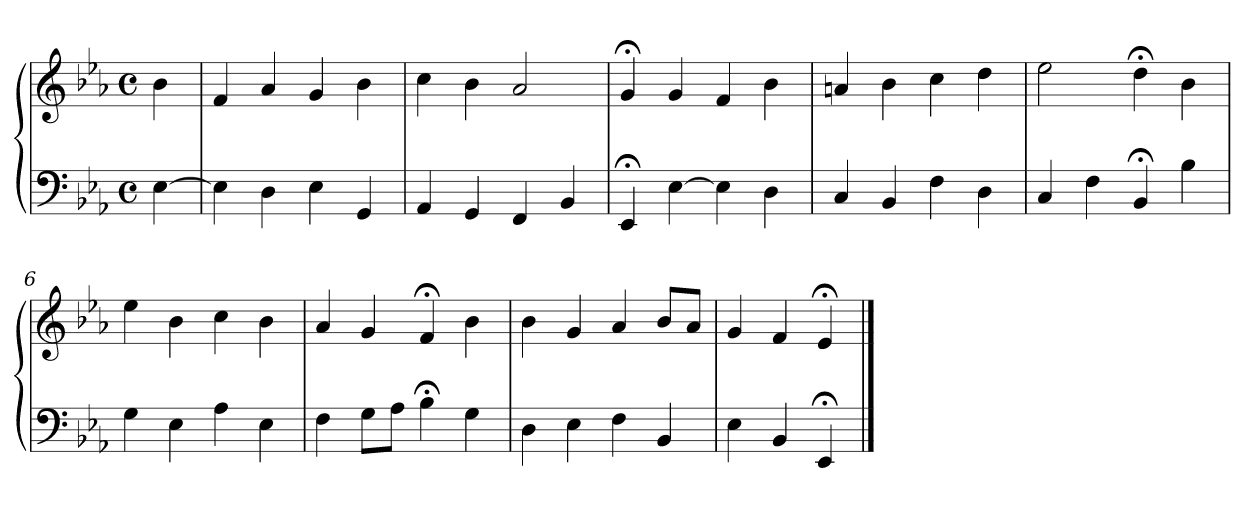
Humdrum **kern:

**kern	**kern
*part1	*part1
*staff2	*staff1
*clefF4	*clefG2
*k[b-e-a-]	*k[b-e-a-]
*M4/4	*M4/4
*met(c)	*met(c)
=	=
[4E-	4b-
=1	=1
4E-]	4f
4D	4a-
4E-	4g
4GG	4b-
=2	=2
4AA-	4cc
4GG	4b-
4FF	2a-
4BB-	.
=3	=3
4EE-;<	4g;<
[4E-	4g
4E-]	4f
4D	4b-
=4	=4
4C	4an
4BB-	4b-
4F	4cc
4D\	4dd
=5	=5
4C	2ee-
4F	.
4BB-;<	4dd;<
4B-	4b-
=6	=6
4G	4ee-
4E-	4b-
4A-	4cc
4E-	4b-
!!LO:LB:g=z
=7	=7
4F	4a-
8GL	4g
8A-J	.
4B-;<	4f;<
4G	4b-
=8	=8
4D	4b-
4E-	4g
4F	4a-
4BB-	8b-L
.	8a-J
=9	=9
4E-	4g
4BB-	4f
4EE-;<	4e-;<
==	==
*-	*-
